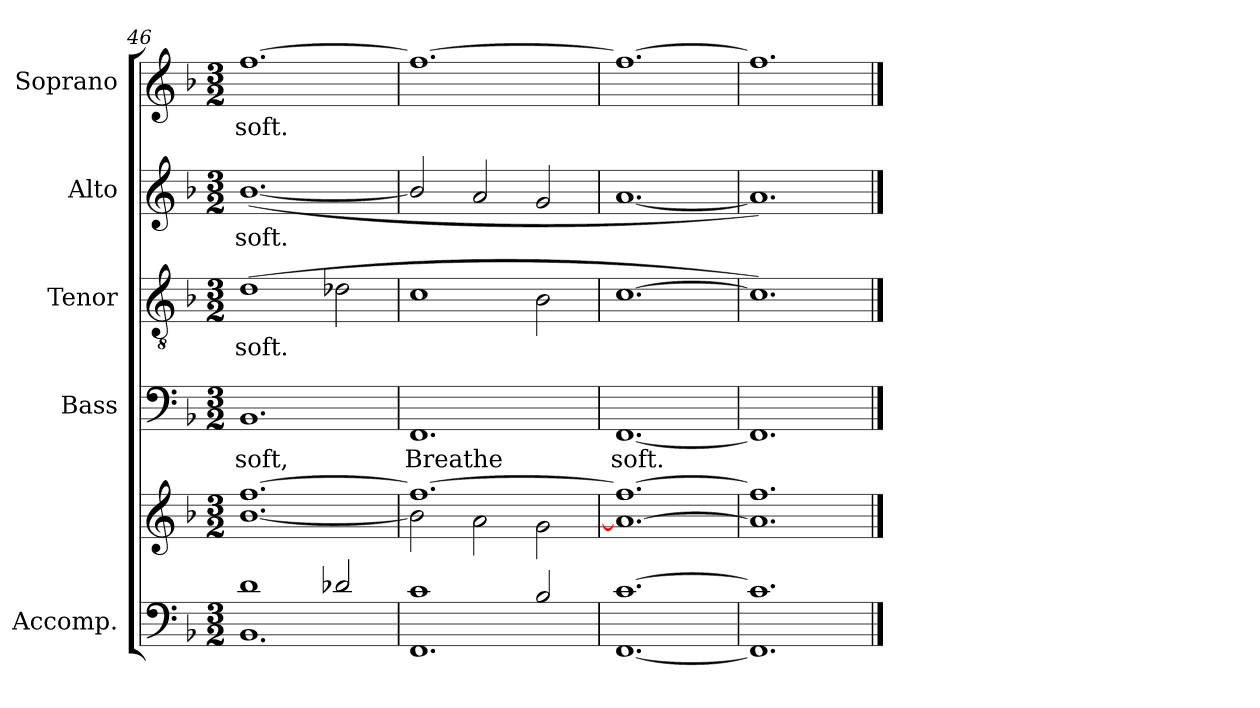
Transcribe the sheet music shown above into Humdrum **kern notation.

**kern	**kern	**kern	**text	**kern	**text	**kern	**text	**kern	**text
*part5	*part5	*part4	*part4	*part3	*part3	*part2	*part2	*part1	*part1
*staff6	*staff5	*staff4	*staff4	*staff3	*staff3	*staff2	*staff2	*staff1	*staff1
*I"Accomp.	*	*I"Bass	*	*I"Tenor	*	*I"Alto	*	*I"Soprano	*
*	*	*I'B	*	*I'T	*	*I'A	*	*I'S	*
*clefF4	*clefG2	*clefF4	*	*clefGv2	*	*clefG2	*	*clefG2	*
*k[b-]	*k[b-]	*k[b-]	*	*k[b-]	*	*k[b-]	*	*k[b-]	*
*F:	*F:	*F:	*	*F:	*	*F:	*	*F:	*
*M3/2	*M3/2	*M3/2	*	*M3/2	*	*M3/2	*	*M3/2	*
=46	=46	=46	=46	=46	=46	=46	=46	=46	=46
*^	*^	*	*	*	*	*	*	*	*
!	!	!	!	!	!LO:LY:b	!	!LO:LY:b	!	!LO:LY:b	!	!LO:LY:b
1d/	1.BB-\	[1.ff/	[1.b-/	1.BB-	soft,	(>1d	soft.	(<[1.b-/	soft.	[1.ff	soft.
2d-X/	.	.	.	.	.	2d-X	.	.	.	.	.
=47	=47	=47	=47	=47	=47	=47	=47	=47	=47	=47	=47
!	!	!	!	!	!LO:LY:b	!	!	!	!	!	!
1c/	1.FF\	1.ff/_	2b-\]	1.FF	Breathe	1c	.	2b-/]	.	1.ff_	.
.	.	.	2a\	.	.	.	.	2a	.	.	.
2B-/	.	.	2g\	.	.	2B-	.	2g	.	.	.
=48	=48	=48	=48	=48	=48	=48	=48	=48	=48	=48	=48
!	!	!	!LO:N:vis=1	!	!LO:LY:b	!	!	!	!	!	!
[1.c/	[1.FF\	1.a/_ 1.ff/_	1.ryy	[1.FF	soft.	[1.c	.	[1.a	.	1.ff_	.
=49	=49	=49	=49	=49	=49	=49	=49	=49	=49	=49	=49
!	!	!	!LO:N:vis=1	!	!	!	!	!	!	!	!
1.c/]	1.FF\]	1.a/] 1.ff/]	1.ryy	1.FF]	.	1.c])	.	1.a])	.	1.ff]	.
*v	*v	*	*	*	*	*	*	*	*	*	*
*	*v	*v	*	*	*	*	*	*	*	*
==	==	==	==	==	==	==	==	==	==
*-	*-	*-	*-	*-	*-	*-	*-	*-	*-
